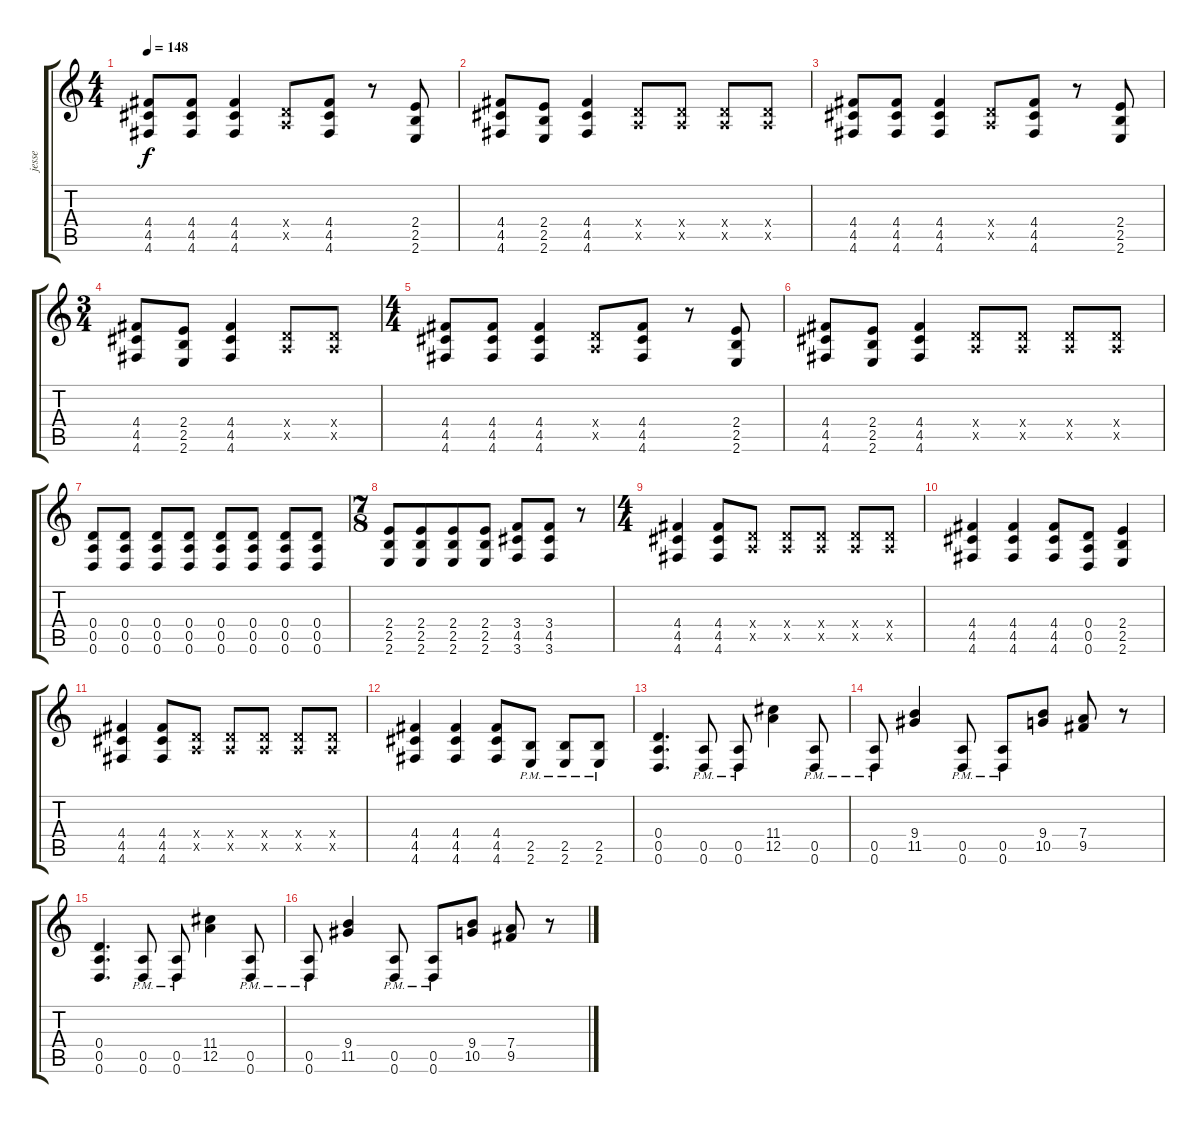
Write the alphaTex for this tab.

\track ("jesse" "jesse") {instrument overdrivenguitar}
\staff {score tabs}
\tuning (E4 B3 G3 D3 A2 D2) {hide}
\ts (4 4)
\tempo 148
\clef g2
\ks c
(4.4 4.5 4.6).8{dy f} (4.4 4.5 4.6).8 (4.4 4.5 4.6).4 (0.4{x} 0.5{x}).8 (4.4 4.5 4.6).8 r.8 (2.4 2.5 2.6).8 |
(4.4 4.5 4.6).8 (2.4 2.5 2.6).8 (4.4 4.5 4.6).4 (0.4{x} 0.5{x}).8 (0.4{x} 0.5{x}).8 (0.4{x} 0.5{x}).8 (0.4{x} 0.5{x}).8 |
(4.4 4.5 4.6).8 (4.4 4.5 4.6).8 (4.4 4.5 4.6).4 (0.4{x} 0.5{x}).8 (4.4 4.5 4.6).8 r.8 (2.4 2.5 2.6).8 |
\ts (3 4)
(4.4 4.5 4.6).8 (2.4 2.5 2.6).8 (4.4 4.5 4.6).4 (0.4{x} 0.5{x}).8 (0.4{x} 0.5{x}).8 |
\ts (4 4)
(4.4 4.5 4.6).8 (4.4 4.5 4.6).8 (4.4 4.5 4.6).4 (0.4{x} 0.5{x}).8 (4.4 4.5 4.6).8 r.8 (2.4 2.5 2.6).8 |
(4.4 4.5 4.6).8 (2.4 2.5 2.6).8 (4.4 4.5 4.6).4 (0.4{x} 0.5{x}).8 (0.4{x} 0.5{x}).8 (0.4{x} 0.5{x}).8 (0.4{x} 0.5{x}).8 |
(0.4 0.5 0.6).8 (0.4 0.5 0.6).8 (0.4 0.5 0.6).8 (0.4 0.5 0.6).8 (0.4 0.5 0.6).8 (0.4 0.5 0.6).8 (0.4 0.5 0.6).8 (0.4 0.5 0.6).8 |
\ts (7 8)
(2.4 2.5 2.6).8 (2.4 2.5 2.6).8 (2.4 2.5 2.6).8 (2.4 2.5 2.6).8 (3.4 4.5 3.6).8 (3.4 4.5 3.6).8 r.8 |
\ts (4 4)
(4.4 4.5 4.6).4 (4.4 4.5 4.6).8 (0.4{x} 0.5{x}).8 (0.4{x} 0.5{x}).8 (0.4{x} 0.5{x}).8 (0.4{x} 0.5{x}).8 (0.4{x} 0.5{x}).8 |
(4.4 4.5 4.6).4 (4.4 4.5 4.6).4 (4.4 4.5 4.6).8 (0.4 0.5 0.6).8 (2.4 2.5 2.6).4 |
(4.4 4.5 4.6).4 (4.4 4.5 4.6).8 (0.4{x} 0.5{x}).8 (0.4{x} 0.5{x}).8 (0.4{x} 0.5{x}).8 (0.4{x} 0.5{x}).8 (0.4{x} 0.5{x}).8 |
(4.4 4.5 4.6).4 (4.4 4.5 4.6).4 (4.4 4.5 4.6).8 (2.5{pm} 2.6{pm}).8 (2.5{pm} 2.6{pm}).8 (2.5{pm} 2.6{pm}).8 |
(0.4 0.5 0.6).4{d} (0.5{pm} 0.6{pm}).8 (0.5{pm} 0.6{pm}).8 (11.4 12.5).4 (0.5{pm} 0.6{pm}).8 |
(0.5{pm} 0.6{pm}).8 (9.4 11.5).4 (0.5{pm} 0.6{pm}).8 (0.5{pm} 0.6{pm}).8 (9.4 10.5).8 (7.4 9.5).8 r.8 |
(0.4 0.5 0.6).4{d} (0.5{pm} 0.6{pm}).8 (0.5{pm} 0.6{pm}).8 (11.4 12.5).4 (0.5{pm} 0.6{pm}).8 |
(0.5{pm} 0.6{pm}).8 (9.4 11.5).4 (0.5{pm} 0.6{pm}).8 (0.5{pm} 0.6{pm}).8 (9.4 10.5).8 (7.4 9.5).8 r.8
